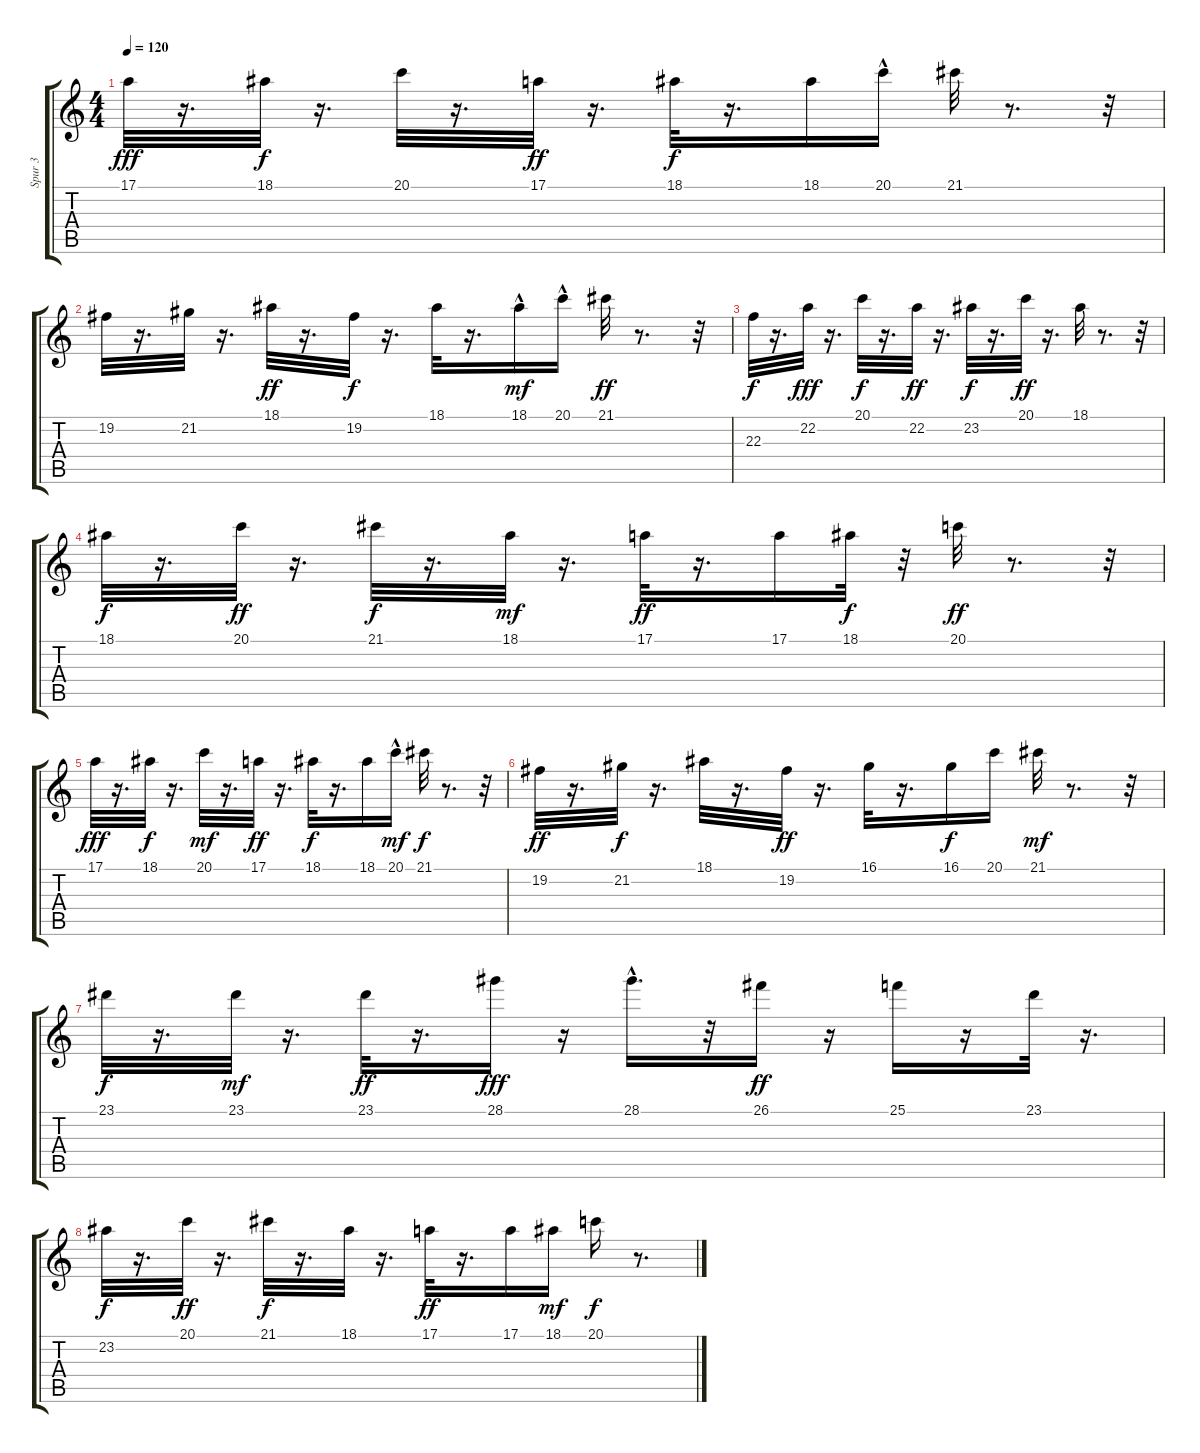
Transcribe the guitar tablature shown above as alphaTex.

\track ("Spur 3" "Spur 3") {instrument lead3calliope}
\staff {score tabs}
\tuning (E4 B3 G3 D3 A2 E2) {hide}
\ts (4 4)
\tempo 120
\clef g2
\ks c
17.1.32{dy fff} r.16{d} 18.1.32{dy f} r.16{d} 20.1.32 r.16{d} 17.1.32{dy ff} r.16{d} 18.1.32{dy f} r.16{d} 18.1.16 20.1{hac}.16 21.1.32 r.8{d} r.32 |
19.2.32 r.16{d} 21.2.32 r.16{d} 18.1.32{dy ff} r.16{d} 19.2.32{dy f} r.16{d} 18.1.32 r.16{d} 18.1{hac}.16{dy mf} 20.1{hac}.16 21.1.32{dy ff} r.8{d} r.32 |
22.3.32{dy f} r.16{d} 22.2.32{dy fff} r.16{d} 20.1.32{dy f} r.16{d} 22.2.32{dy ff} r.16{d} 23.2.32{dy f} r.16{d} 20.1.32{dy ff} r.16{d} 18.1.32 r.8{d} r.32 |
18.1.32{dy f instrument lead3calliope} r.16{d} 20.1.32{dy ff} r.16{d} 21.1.32{dy f} r.16{d} 18.1.32{dy mf} r.16{d} 17.1.32{dy ff} r.16{d} 17.1.16 18.1.32{dy f} r.32 20.1.32{dy ff} r.8{d} r.32 |
17.1.32{dy fff} r.16{d} 18.1.32{dy f} r.16{d} 20.1.32{dy mf} r.16{d} 17.1.32{dy ff} r.16{d} 18.1.32{dy f} r.16{d} 18.1.16 20.1{hac}.16{dy mf} 21.1.32{dy f} r.8{d} r.32 |
19.2.32{dy ff} r.16{d} 21.2.32{dy f} r.16{d} 18.1.32 r.16{d} 19.2.32{dy ff} r.16{d} 16.1.32 r.16{d} 16.1.16{dy f} 20.1.16 21.1.32{dy mf} r.8{d} r.32 |
23.1.32{dy f} r.16{d} 23.1.32{dy mf} r.16{d} 23.1.32{dy ff} r.16{d} 28.1.16{dy fff} r.16 28.1{hac}.16{d} r.32 26.1.16{dy ff} r.16 25.1.16 r.16 23.1.32 r.16{d} |
23.2.32{dy f} r.16{d} 20.1.32{dy ff} r.16{d} 21.1.32{dy f} r.16{d} 18.1.32 r.16{d} 17.1.32{dy ff} r.16{d} 17.1.16 18.1.16{dy mf} 20.1.16{dy f} r.8{d}
